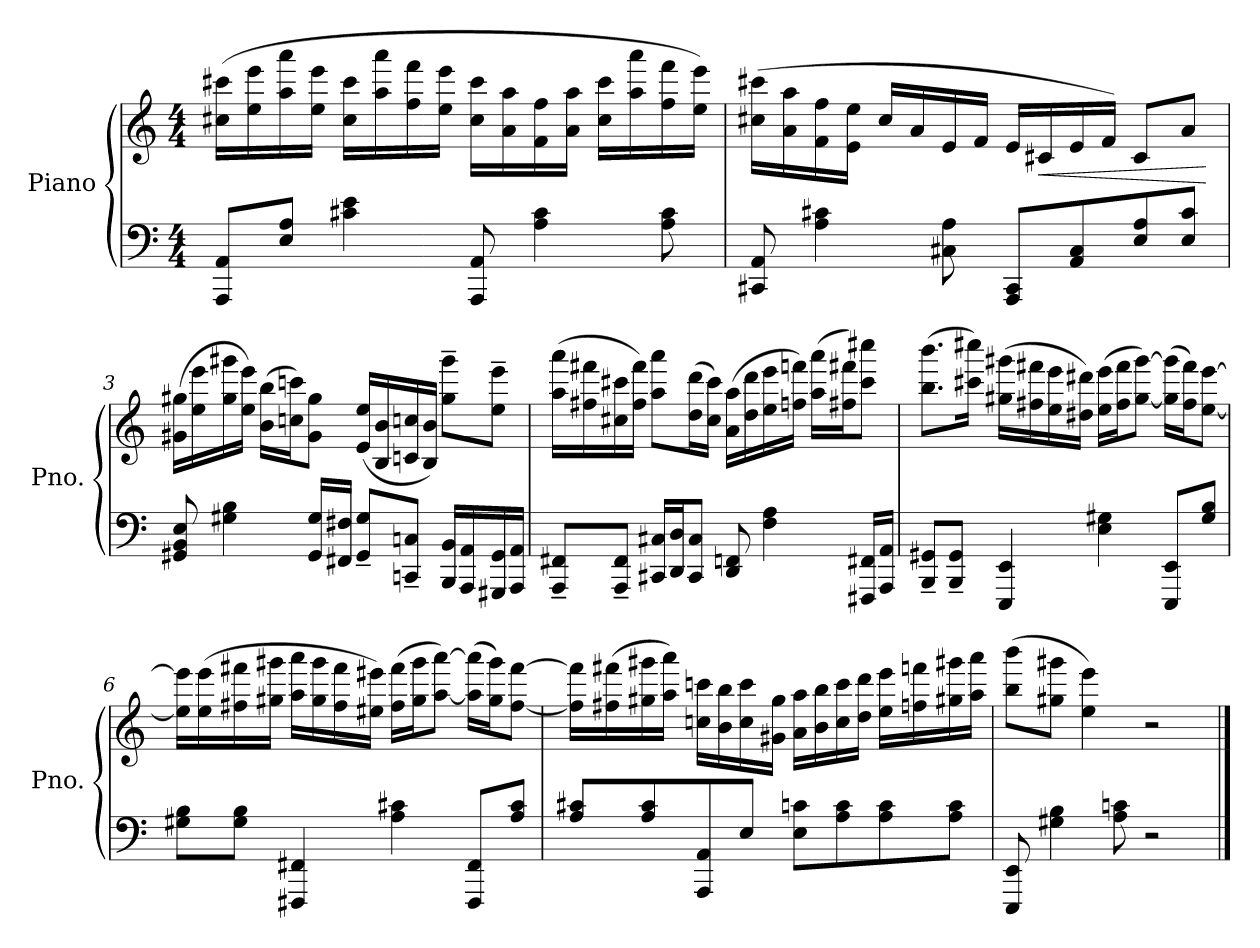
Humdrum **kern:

**kern	**kern	**dynam
*part1	*part1	*part1
*staff2	*staff1	*staff1/2
*I"Piano	*	*
*I'Pno.	*	*
*clefF4	*clefG2	*
*k[]	*k[]	*
*M4/4	*M4/4	*
*MM56	*MM56	*
=1	=1	=1
8AAA/ 8AA/L	(>16cc#X\ 16ccc#X\LL	.
.	16ee\ 16eee\	.
8E/ 8A/J	16aa\ 16aaa\	.
.	16ee\ 16eee\JJ	.
4c#X\ 4e\	16cc#\ 16ccc#\LL	.
.	16aa\ 16aaa\	.
.	16ff\ 16fff\	.
.	16ee\ 16eee\JJ	.
8AAA/ 8AA/	16cc#\ 16ccc#\LL	.
.	16a\ 16aa\	.
4A\ 4c#\	16f\ 16ff\	.
.	16a\ 16aa\JJ	.
.	16cc#\ 16ccc#\LL	.
.	16aa\ 16aaa\	.
8A\ 8c#\	16ff\ 16fff\	.
.	16ee\ 16eee\JJ)	.
=2	=2	=2
8CC#X/ 8AA/	(>16cc#X\ 16ccc#X\LL	.
.	16a\ 16aa\	.
4A\ 4c#X\	16f\ 16ff\	.
.	16e\ 16ee\JJ	.
.	16cc#/LL	.
.	16a/	.
8C#X\ 8A\	16e/	.
.	16f/JJ	.
8AAA/ 8CC#/L	16e/LL	.
!	!	!LO:HP:b
.	16c#X/	<
8AA/ 8C#/	16e/	.
.	16f/JJ)	.
8E/ 8A/	8c#/L	.
8E/ 8c#/J	8a/J	.
.	.	[
!!LO:LB:g=z
=3	=3	=3
8GG#X/ 8BB/ 8E/	(>16g#X\ 16gg#X\LL	.
.	16ee\ 16eee\	.
4G#X\ 4B\	16gg#\ 16ggg#X\	.
.	16ee\ 16eee\JJ)	.
.	(>16b\ 16bb\LL	.
.	16ccn\ 16cccn\J)	.
16GG#/ 16G#/LL	8g#\ 8gg#\J	.
16FF#X/ 16F#X/JJ	.	.
8GG#/~ 8G#/~L	(<16e/ 16ee/LL	.
.	16B/ 16b/	.
8CCn/~ 8Cn/~J	16cn/ 16ccn/	.
.	16B/ 16b/JJ)	.
16BBB/ 16BB/LL	8gg#\~ 8ggg#\~L	.
16AAA/ 16AA/	.	.
16GGG#X/ 16GG#/	8ee\~ 8eee\~J	.
16AAA/ 16AA/JJ	.	.
!!LO:LB:g=z
=4	=4	=4
8AAA/~ 8FF#X/~L	(>16aa\ 16aaa\LL	.
.	16ff#X\ 16fff#X\	.
8AAA/~ 8FF#/~J	16cc#X\ 16ccc#X\	.
.	16ff#\ 16fff#\JJ)	.
16CC#X/ 16C#X/LL	8aa\ 8aaa\L	.
16DD/ 16D/J	.	.
8CC#/ 8C#/J	(>16dd\ 16ddd\L	.
.	16cc#\ 16ccc#\JJ)	.
8DD/ 8FFn/	(>16a\ 16aa\LL	.
.	16dd\ 16ddd\	.
4F\ 4A\	16ee\ 16eee\	.
.	16ffn\ 16fffn\JJ)	.
.	(>16aa\ 16aaa\LL	.
.	16ff#X\ 16fff#X\J)	.
16FFF#X/ 16FF#X/LL	8ccc#\ 8cccc#X\J	.
16AAA/ 16AA/JJ	.	.
=5	=5	=5
8BBB/~ 8GG#X/~L	(>8.bb\ 8.bbb\L	.
8BBB/~ 8GG#/~J	.	.
.	16ccc#X\ 16cccc#X\Jk)	.
4EEE/ 4EE/	(>16gg#X\ 16ggg#X\LL	.
.	16ff#X\ 16fff#X\	.
.	16ee\ 16eee\	.
.	16dd#X\ 16ddd#X\JJ)	.
4E\ 4G#X\	(>16ee\ 16eee\LL	.
.	16ff#\ 16fff#\J	.
.	[8gg#\ [8ggg#\J)	.
8EEE/ 8EE/L	(>16gg#\] 16ggg#\]LL	.
.	16ff#\ 16fff#\J)	.
8G#/ 8B/J	[8ee\ [8eee\J	.
!!LO:LB:g=z
=6	=6	=6
8G#X\ 8B\L	16ee\] 16eee\]LL	.
.	(>16ee\ 16eee\	.
8G#\ 8B\J	16ff#X\ 16fff#X\	.
.	16gg#X\ 16ggg#X\JJ	.
4FFF#X/ 4FF#X/	16aa\ 16aaa\LL	.
.	16gg#\ 16ggg#\	.
.	16ff#\ 16fff#\	.
.	16ee#X\ 16eee#X\JJ)	.
4A\ 4c#X\	(>16ff#\ 16fff#\LL	.
.	16gg#\ 16ggg#\J	.
.	[8aa\ [8aaa\J)	.
8FFF#/ 8FF#/L	(>16aa\] 16aaa\]LL	.
.	16gg#\ 16ggg#\J)	.
8A/ 8c#/J	[8ff#\ [8fff#\J	.
=7	=7	=7
8A/ 8c#X/L	16ff#\] 16fff#\]LL	.
.	(>16ff#X\ 16fff#X\	.
8A/ 8c#/	16gg#X\ 16ggg#X\	.
.	16aa\ 16aaa\JJ)	.
8AAA/ 8AA/	16ccn\ 16cccn\LL	.
.	16b\ 16bb\	.
8E/J	16cc\ 16ccc\	.
.	16g#X\ 16gg#\JJ	.
8E\ 8cn\L	16a\ 16aa\LL	.
.	16b\ 16bb\	.
8A\ 8c\	16cc\ 16ccc\	.
.	16dd\ 16ddd\JJ	.
8A\ 8c\	16ee\ 16eee\LL	.
.	16ffn\ 16fffn\	.
8A\ 8c\J	16gg#X\ 16ggg#X\	.
.	16aa\ 16aaa\JJ	.
!!LO:LB:g=z
=8	=8	=8
8EEE/ 8EE/	(>8bb\ 8bbb\L	.
4G#X\ 4B\	8gg#X\ 8ggg#X\J	.
.	4ee\ 4eee\)	.
8A\ 8cn\	.	.
2r	2r	.
==	==	==
*-	*-	*-
